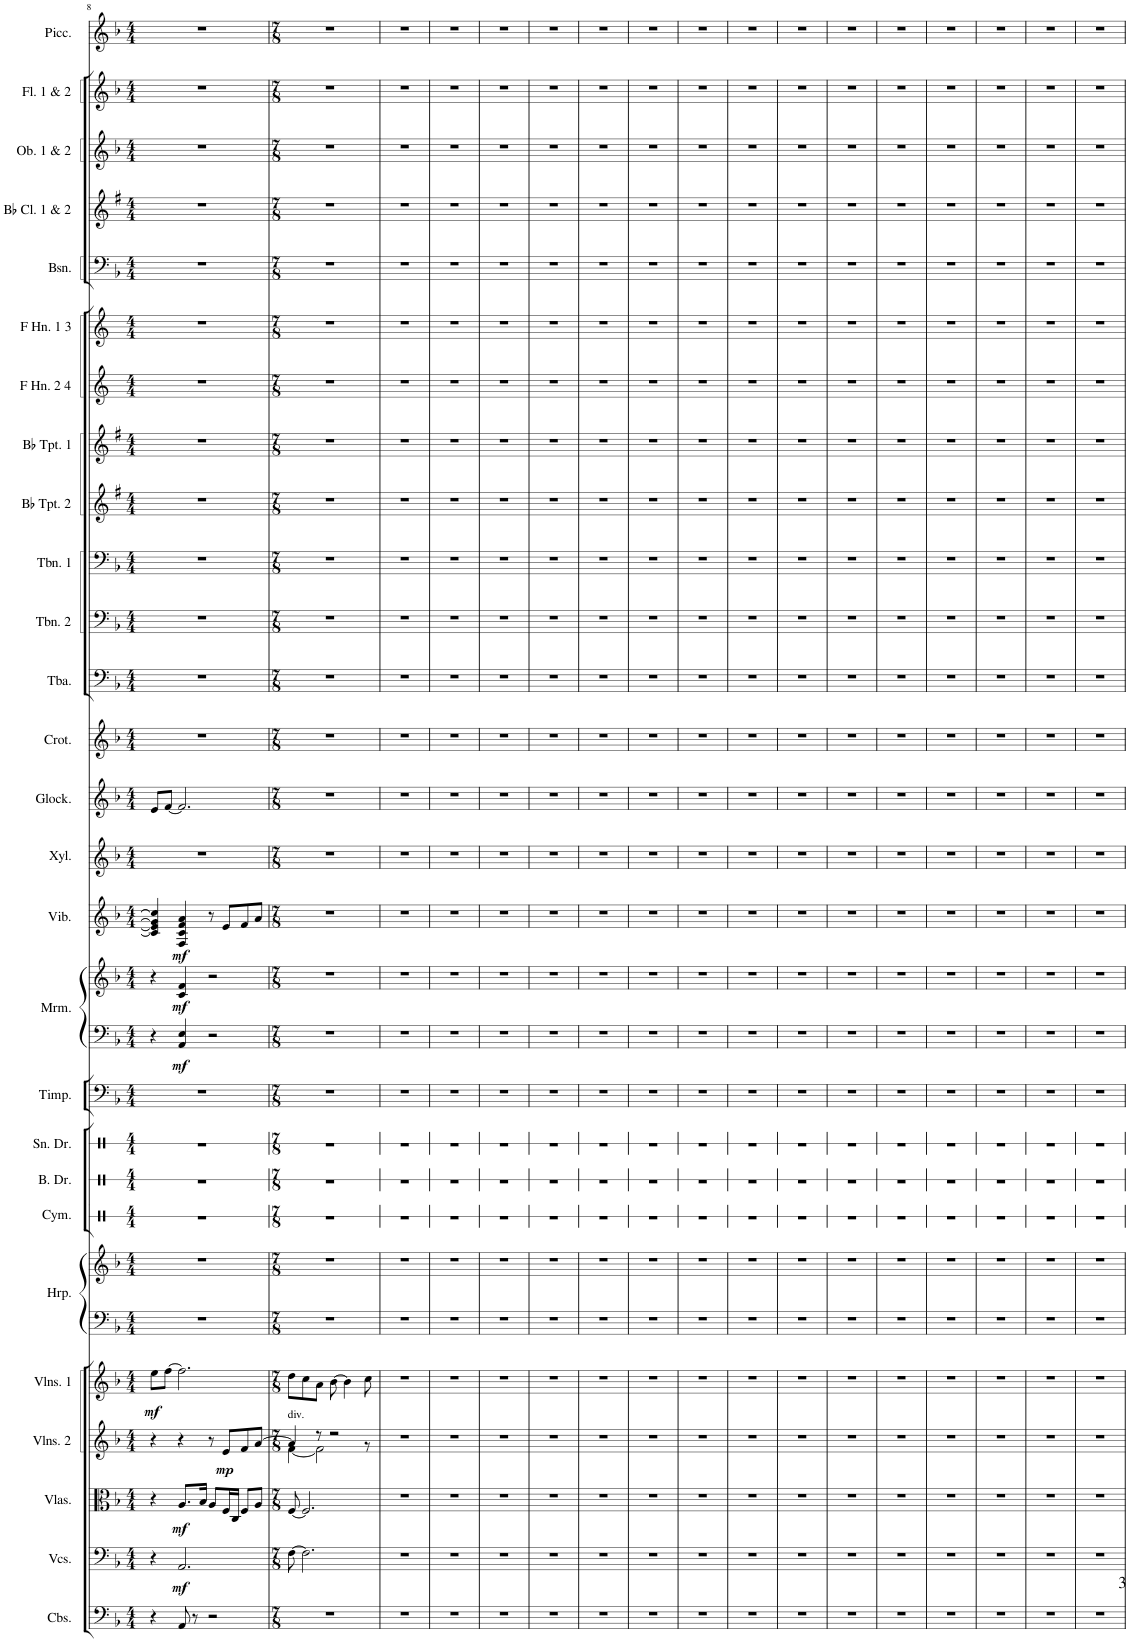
**kern	**kern	**dynam	**kern	**dynam	**kern	**dynam	**kern	**dynam	**kern	**kern	**kern	**kern	**kern	**kern	**kern	**kern	**dynam	**kern	**dynam	**kern	**kern	**kern	**kern	**kern	**kern	**kern	**kern	**kern	**kern	**kern	**kern	**kern	**kern	**kern
*part27	*part26	*part26	*part25	*part25	*part24	*part24	*part23	*part23	*part22	*part22	*part21	*part20	*part19	*part18	*part17	*part17	*part17	*part16	*part16	*part15	*part14	*part13	*part12	*part11	*part10	*part9	*part8	*part7	*part6	*part5	*part4	*part3	*part2	*part1
*staff29	*staff28	*staff28	*staff27	*staff27	*staff26	*staff26	*staff25	*staff25	*staff24	*staff23	*staff22	*staff21	*staff20	*staff19	*staff18	*staff17	*staff17/18	*staff16	*staff16	*staff15	*staff14	*staff13	*staff12	*staff11	*staff10	*staff9	*staff8	*staff7	*staff6	*staff5	*staff4	*staff3	*staff2	*staff1
*I"Contrabasses	*I"Violoncellos	*	*I"Violas	*	*I"Violins 2	*	*I"Violins 1	*	*I"Harp	*	*I"Cymbal	*I"Bass Drum	*I"Snare Drum	*I"Timpani	*I"Marimba	*	*	*I"Vibraphone	*	*I"Xylophone	*I"Glockenspiel	*I"Crotale	*I"Tuba	*I"Trombone 2	*I"Trombone 1	*I"Bb Trumpet 2	*I"Bb Trumpet 1	*I"F Horn 2 &amp; 4	*I"F Horn 1 &amp; 3	*I"Bassoon	*I"Bb Clarinet 1 &amp; 2	*I"Oboe 1 &amp; 2	*I"Flute 1 &amp; 2	*I"Piccolo
*I'Cbs.	*I'Vcs.	*	*I'Vlas.	*	*I'Vlns. 2	*	*I'Vlns. 1	*	*I'Hrp.	*	*I'Cym.	*I'B. Dr.	*I'Sn. Dr.	*I'Timp.	*I'Mrm.	*	*	*I'Vib.	*	*I'Xyl.	*I'Glock.	*I'Crot.	*I'Tba.	*I'Tbn. 2	*I'Tbn. 1	*I'Bb Tpt. 2	*I'Bb Tpt. 1	*I'F Hn. 2 4	*I'F Hn. 1 3	*I'Bsn.	*I'Bb Cl. 1 &amp; 2	*I'Ob. 1 &amp; 2	*I'Fl. 1 &amp; 2	*I'Picc.
!!LO:PB:g=z
*clefF4	*clefF4	*	*clefC3	*	*clefG2	*	*clefG2	*	*clefF4	*clefG2	*clefX	*clefX	*clefX	*clefF4	*clefF4	*clefG2	*	*clefG2	*	*clefG2	*clefG2	*clefG2	*clefF4	*clefF4	*clefF4	*clefG2	*clefG2	*clefG2	*clefG2	*clefF4	*clefG2	*clefG2	*clefG2	*clefG2
*Trd7c12	*	*	*	*	*	*	*	*	*	*	*	*	*	*	*	*	*	*	*	*Trd-7c-12	*Trd-14c-24	*Trd-14c-24	*	*	*	*Trd1c2	*Trd1c2	*Trd4c7	*Trd4c7	*	*Trd1c2	*	*	*Trd-7c-12
*k[b-]	*k[b-]	*	*k[b-]	*	*k[b-]	*	*k[b-]	*	*k[b-]	*k[b-]	*k[]	*k[]	*k[]	*k[b-]	*k[b-]	*k[b-]	*	*k[b-]	*	*k[b-]	*k[b-]	*k[b-]	*k[b-]	*k[b-]	*k[b-]	*k[f#]	*k[f#]	*k[]	*k[]	*k[b-]	*k[f#]	*k[b-]	*k[b-]	*k[b-]
*M4/4	*M4/4	*	*M4/4	*	*M4/4	*	*M4/4	*	*M4/4	*M4/4	*M4/4	*M4/4	*M4/4	*M4/4	*M4/4	*M4/4	*	*M4/4	*	*M4/4	*M4/4	*M4/4	*M4/4	*M4/4	*M4/4	*M4/4	*M4/4	*M4/4	*M4/4	*M4/4	*M4/4	*M4/4	*M4/4	*M4/4
=8	=8	=8	=8	=8	=8	=8	=8	=8	=8	=8	=8	=8	=8	=8	=8	=8	=8	=8	=8	=8	=8	=8	=8	=8	=8	=8	=8	=8	=8	=8	=8	=8	=8	=8
!	!	!	!	!	!	!	!	!LO:DY:b	!	!	!	!	!	!	!	!	!	!	!	!	!	!	!	!	!	!	!	!	!	!	!	!	!	!
4r	4r	.	4r	.	4r	.	8ee\L	mf	1r	1r	1r	1r	1r	1r	4r	4r	.	4c/] 4e/] 4g/] 4cc/]	.	1r	8e/L	1r	1r	1r	1r	1r	1r	1r	1r	1r	1r	1r	1r	1r
.	.	.	.	.	.	.	[8ff\J	.	.	.	.	.	.	.	.	.	.	.	.	.	[8f/J	.	.	.	.	.	.	.	.	.	.	.	.	.
!	!	!LO:DY:b	!	!LO:DY:b	!	!	!	!	!	!	!	!	!	!	!	!	!LO:DY:b=2	!	!	!	!	!	!	!	!	!	!	!	!	!	!	!	!	!
!	!	!	!	!	!	!	!	!	!	!	!	!	!	!	!	!	!LO:DY:n=1:b	!	!LO:DY:b	!	!	!	!	!	!	!	!	!	!	!	!	!	!	!
8AA/	2.AA/	mf	8.A/L	mf	4r	.	2.ff\]	.	.	.	.	.	.	.	4AA/ 4E/	4c/ 4f/	mf mf	4F/ 4c/ 4f/ 4a/	mf	.	2.f/]	.	.	.	.	.	.	.	.	.	.	.	.	.
8r	.	.	.	.	.	.	.	.	.	.	.	.	.	.	.	.	.	.	.	.	.	.	.	.	.	.	.	.	.	.	.	.	.	.
.	.	.	16B-/Jk	.	.	.	.	.	.	.	.	.	.	.	.	.	.	.	.	.	.	.	.	.	.	.	.	.	.	.	.	.	.	.
2r	.	.	8A/L	.	8r	.	.	.	.	.	.	.	.	.	2r	2r	.	8r	.	.	.	.	.	.	.	.	.	.	.	.	.	.	.	.
!	!	!	!	!	!	!LO:DY:b	!	!	!	!	!	!	!	!	!	!	!	!	!	!	!	!	!	!	!	!	!	!	!	!	!	!	!	!
.	.	.	16F/L	.	8e/L	mp	.	.	.	.	.	.	.	.	.	.	.	8e/L	.	.	.	.	.	.	.	.	.	.	.	.	.	.	.	.
.	.	.	16C/JJ	.	.	.	.	.	.	.	.	.	.	.	.	.	.	.	.	.	.	.	.	.	.	.	.	.	.	.	.	.	.	.
.	.	.	8F/L	.	8f/	.	.	.	.	.	.	.	.	.	.	.	.	8f/	.	.	.	.	.	.	.	.	.	.	.	.	.	.	.	.
.	.	.	8A/J	.	[8a/J	.	.	.	.	.	.	.	.	.	.	.	.	8a/J	.	.	.	.	.	.	.	.	.	.	.	.	.	.	.	.
=9	=9	=9	=9	=9	=9	=9	=9	=9	=9	=9	=9	=9	=9	=9	=9	=9	=9	=9	=9	=9	=9	=9	=9	=9	=9	=9	=9	=9	=9	=9	=9	=9	=9	=9
*M7/8	*M7/8	*	*M7/8	*	*M7/8	*	*M7/8	*	*M7/8	*M7/8	*M7/8	*M7/8	*M7/8	*M7/8	*M7/8	*M7/8	*	*M7/8	*	*M7/8	*M7/8	*M7/8	*M7/8	*M7/8	*M7/8	*M7/8	*M7/8	*M7/8	*M7/8	*M7/8	*M7/8	*M7/8	*M7/8	*M7/8
*	*	*	*	*	*^	*	*	*	*	*	*	*	*	*	*	*	*	*	*	*	*	*	*	*	*	*	*	*	*	*	*	*	*	*
!	!	!	!	!	!LO:TX:a:t=div.	!	!	!	!	!	!	!	!	!	!	!	!	!	!	!	!	!	!	!	!	!	!	!	!	!	!	!	!	!	!
2..r	[8F\	.	[8F/	.	4a/]	[4f\	.	8dd\L	.	2..r	2..r	2..r	2..r	2..r	2..r	2..r	2..r	.	2..r	.	2..r	2..r	2..r	2..r	2..r	2..r	2..r	2..r	2..r	2..r	2..r	2..r	2..r	2..r	2..r
.	2.F\]	.	2.F/]	.	.	.	.	8cc\	.	.	.	.	.	.	.	.	.	.	.	.	.	.	.	.	.	.	.	.	.	.	.	.	.	.	.
.	.	.	.	.	8r	2f\]	.	8a\J	.	.	.	.	.	.	.	.	.	.	.	.	.	.	.	.	.	.	.	.	.	.	.	.	.	.	.
.	.	.	.	.	2r	.	.	[8b-\	.	.	.	.	.	.	.	.	.	.	.	.	.	.	.	.	.	.	.	.	.	.	.	.	.	.	.
.	.	.	.	.	.	.	.	4b-\]	.	.	.	.	.	.	.	.	.	.	.	.	.	.	.	.	.	.	.	.	.	.	.	.	.	.	.
.	.	.	.	.	.	8r	.	8cc\	.	.	.	.	.	.	.	.	.	.	.	.	.	.	.	.	.	.	.	.	.	.	.	.	.	.	.
*	*	*	*	*	*v	*v	*	*	*	*	*	*	*	*	*	*	*	*	*	*	*	*	*	*	*	*	*	*	*	*	*	*	*	*	*
=10	=10	=10	=10	=10	=10	=10	=10	=10	=10	=10	=10	=10	=10	=10	=10	=10	=10	=10	=10	=10	=10	=10	=10	=10	=10	=10	=10	=10	=10	=10	=10	=10	=10	=10
2..r	2..r	.	2..r	.	2..r	.	2..r	.	2..r	2..r	2..r	2..r	2..r	2..r	2..r	2..r	.	2..r	.	2..r	2..r	2..r	2..r	2..r	2..r	2..r	2..r	2..r	2..r	2..r	2..r	2..r	2..r	2..r
=11	=11	=11	=11	=11	=11	=11	=11	=11	=11	=11	=11	=11	=11	=11	=11	=11	=11	=11	=11	=11	=11	=11	=11	=11	=11	=11	=11	=11	=11	=11	=11	=11	=11	=11
2..r	2..r	.	2..r	.	2..r	.	2..r	.	2..r	2..r	2..r	2..r	2..r	2..r	2..r	2..r	.	2..r	.	2..r	2..r	2..r	2..r	2..r	2..r	2..r	2..r	2..r	2..r	2..r	2..r	2..r	2..r	2..r
=12	=12	=12	=12	=12	=12	=12	=12	=12	=12	=12	=12	=12	=12	=12	=12	=12	=12	=12	=12	=12	=12	=12	=12	=12	=12	=12	=12	=12	=12	=12	=12	=12	=12	=12
2..r	2..r	.	2..r	.	2..r	.	2..r	.	2..r	2..r	2..r	2..r	2..r	2..r	2..r	2..r	.	2..r	.	2..r	2..r	2..r	2..r	2..r	2..r	2..r	2..r	2..r	2..r	2..r	2..r	2..r	2..r	2..r
=13	=13	=13	=13	=13	=13	=13	=13	=13	=13	=13	=13	=13	=13	=13	=13	=13	=13	=13	=13	=13	=13	=13	=13	=13	=13	=13	=13	=13	=13	=13	=13	=13	=13	=13
2..r	2..r	.	2..r	.	2..r	.	2..r	.	2..r	2..r	2..r	2..r	2..r	2..r	2..r	2..r	.	2..r	.	2..r	2..r	2..r	2..r	2..r	2..r	2..r	2..r	2..r	2..r	2..r	2..r	2..r	2..r	2..r
=14	=14	=14	=14	=14	=14	=14	=14	=14	=14	=14	=14	=14	=14	=14	=14	=14	=14	=14	=14	=14	=14	=14	=14	=14	=14	=14	=14	=14	=14	=14	=14	=14	=14	=14
2..r	2..r	.	2..r	.	2..r	.	2..r	.	2..r	2..r	2..r	2..r	2..r	2..r	2..r	2..r	.	2..r	.	2..r	2..r	2..r	2..r	2..r	2..r	2..r	2..r	2..r	2..r	2..r	2..r	2..r	2..r	2..r
=15	=15	=15	=15	=15	=15	=15	=15	=15	=15	=15	=15	=15	=15	=15	=15	=15	=15	=15	=15	=15	=15	=15	=15	=15	=15	=15	=15	=15	=15	=15	=15	=15	=15	=15
2..r	2..r	.	2..r	.	2..r	.	2..r	.	2..r	2..r	2..r	2..r	2..r	2..r	2..r	2..r	.	2..r	.	2..r	2..r	2..r	2..r	2..r	2..r	2..r	2..r	2..r	2..r	2..r	2..r	2..r	2..r	2..r
=16	=16	=16	=16	=16	=16	=16	=16	=16	=16	=16	=16	=16	=16	=16	=16	=16	=16	=16	=16	=16	=16	=16	=16	=16	=16	=16	=16	=16	=16	=16	=16	=16	=16	=16
2..r	2..r	.	2..r	.	2..r	.	2..r	.	2..r	2..r	2..r	2..r	2..r	2..r	2..r	2..r	.	2..r	.	2..r	2..r	2..r	2..r	2..r	2..r	2..r	2..r	2..r	2..r	2..r	2..r	2..r	2..r	2..r
=17	=17	=17	=17	=17	=17	=17	=17	=17	=17	=17	=17	=17	=17	=17	=17	=17	=17	=17	=17	=17	=17	=17	=17	=17	=17	=17	=17	=17	=17	=17	=17	=17	=17	=17
2..r	2..r	.	2..r	.	2..r	.	2..r	.	2..r	2..r	2..r	2..r	2..r	2..r	2..r	2..r	.	2..r	.	2..r	2..r	2..r	2..r	2..r	2..r	2..r	2..r	2..r	2..r	2..r	2..r	2..r	2..r	2..r
=18	=18	=18	=18	=18	=18	=18	=18	=18	=18	=18	=18	=18	=18	=18	=18	=18	=18	=18	=18	=18	=18	=18	=18	=18	=18	=18	=18	=18	=18	=18	=18	=18	=18	=18
2..r	2..r	.	2..r	.	2..r	.	2..r	.	2..r	2..r	2..r	2..r	2..r	2..r	2..r	2..r	.	2..r	.	2..r	2..r	2..r	2..r	2..r	2..r	2..r	2..r	2..r	2..r	2..r	2..r	2..r	2..r	2..r
=19	=19	=19	=19	=19	=19	=19	=19	=19	=19	=19	=19	=19	=19	=19	=19	=19	=19	=19	=19	=19	=19	=19	=19	=19	=19	=19	=19	=19	=19	=19	=19	=19	=19	=19
2..r	2..r	.	2..r	.	2..r	.	2..r	.	2..r	2..r	2..r	2..r	2..r	2..r	2..r	2..r	.	2..r	.	2..r	2..r	2..r	2..r	2..r	2..r	2..r	2..r	2..r	2..r	2..r	2..r	2..r	2..r	2..r
=20	=20	=20	=20	=20	=20	=20	=20	=20	=20	=20	=20	=20	=20	=20	=20	=20	=20	=20	=20	=20	=20	=20	=20	=20	=20	=20	=20	=20	=20	=20	=20	=20	=20	=20
2..r	2..r	.	2..r	.	2..r	.	2..r	.	2..r	2..r	2..r	2..r	2..r	2..r	2..r	2..r	.	2..r	.	2..r	2..r	2..r	2..r	2..r	2..r	2..r	2..r	2..r	2..r	2..r	2..r	2..r	2..r	2..r
=21	=21	=21	=21	=21	=21	=21	=21	=21	=21	=21	=21	=21	=21	=21	=21	=21	=21	=21	=21	=21	=21	=21	=21	=21	=21	=21	=21	=21	=21	=21	=21	=21	=21	=21
2..r	2..r	.	2..r	.	2..r	.	2..r	.	2..r	2..r	2..r	2..r	2..r	2..r	2..r	2..r	.	2..r	.	2..r	2..r	2..r	2..r	2..r	2..r	2..r	2..r	2..r	2..r	2..r	2..r	2..r	2..r	2..r
=22	=22	=22	=22	=22	=22	=22	=22	=22	=22	=22	=22	=22	=22	=22	=22	=22	=22	=22	=22	=22	=22	=22	=22	=22	=22	=22	=22	=22	=22	=22	=22	=22	=22	=22
2..r	2..r	.	2..r	.	2..r	.	2..r	.	2..r	2..r	2..r	2..r	2..r	2..r	2..r	2..r	.	2..r	.	2..r	2..r	2..r	2..r	2..r	2..r	2..r	2..r	2..r	2..r	2..r	2..r	2..r	2..r	2..r
=23	=23	=23	=23	=23	=23	=23	=23	=23	=23	=23	=23	=23	=23	=23	=23	=23	=23	=23	=23	=23	=23	=23	=23	=23	=23	=23	=23	=23	=23	=23	=23	=23	=23	=23
2..r	2..r	.	2..r	.	2..r	.	2..r	.	2..r	2..r	2..r	2..r	2..r	2..r	2..r	2..r	.	2..r	.	2..r	2..r	2..r	2..r	2..r	2..r	2..r	2..r	2..r	2..r	2..r	2..r	2..r	2..r	2..r
=24	=24	=24	=24	=24	=24	=24	=24	=24	=24	=24	=24	=24	=24	=24	=24	=24	=24	=24	=24	=24	=24	=24	=24	=24	=24	=24	=24	=24	=24	=24	=24	=24	=24	=24
2..r	2..r	.	2..r	.	2..r	.	2..r	.	2..r	2..r	2..r	2..r	2..r	2..r	2..r	2..r	.	2..r	.	2..r	2..r	2..r	2..r	2..r	2..r	2..r	2..r	2..r	2..r	2..r	2..r	2..r	2..r	2..r
=	=	=	=	=	=	=	=	=	=	=	=	=	=	=	=	=	=	=	=	=	=	=	=	=	=	=	=	=	=	=	=	=	=	=
*-	*-	*-	*-	*-	*-	*-	*-	*-	*-	*-	*-	*-	*-	*-	*-	*-	*-	*-	*-	*-	*-	*-	*-	*-	*-	*-	*-	*-	*-	*-	*-	*-	*-	*-
